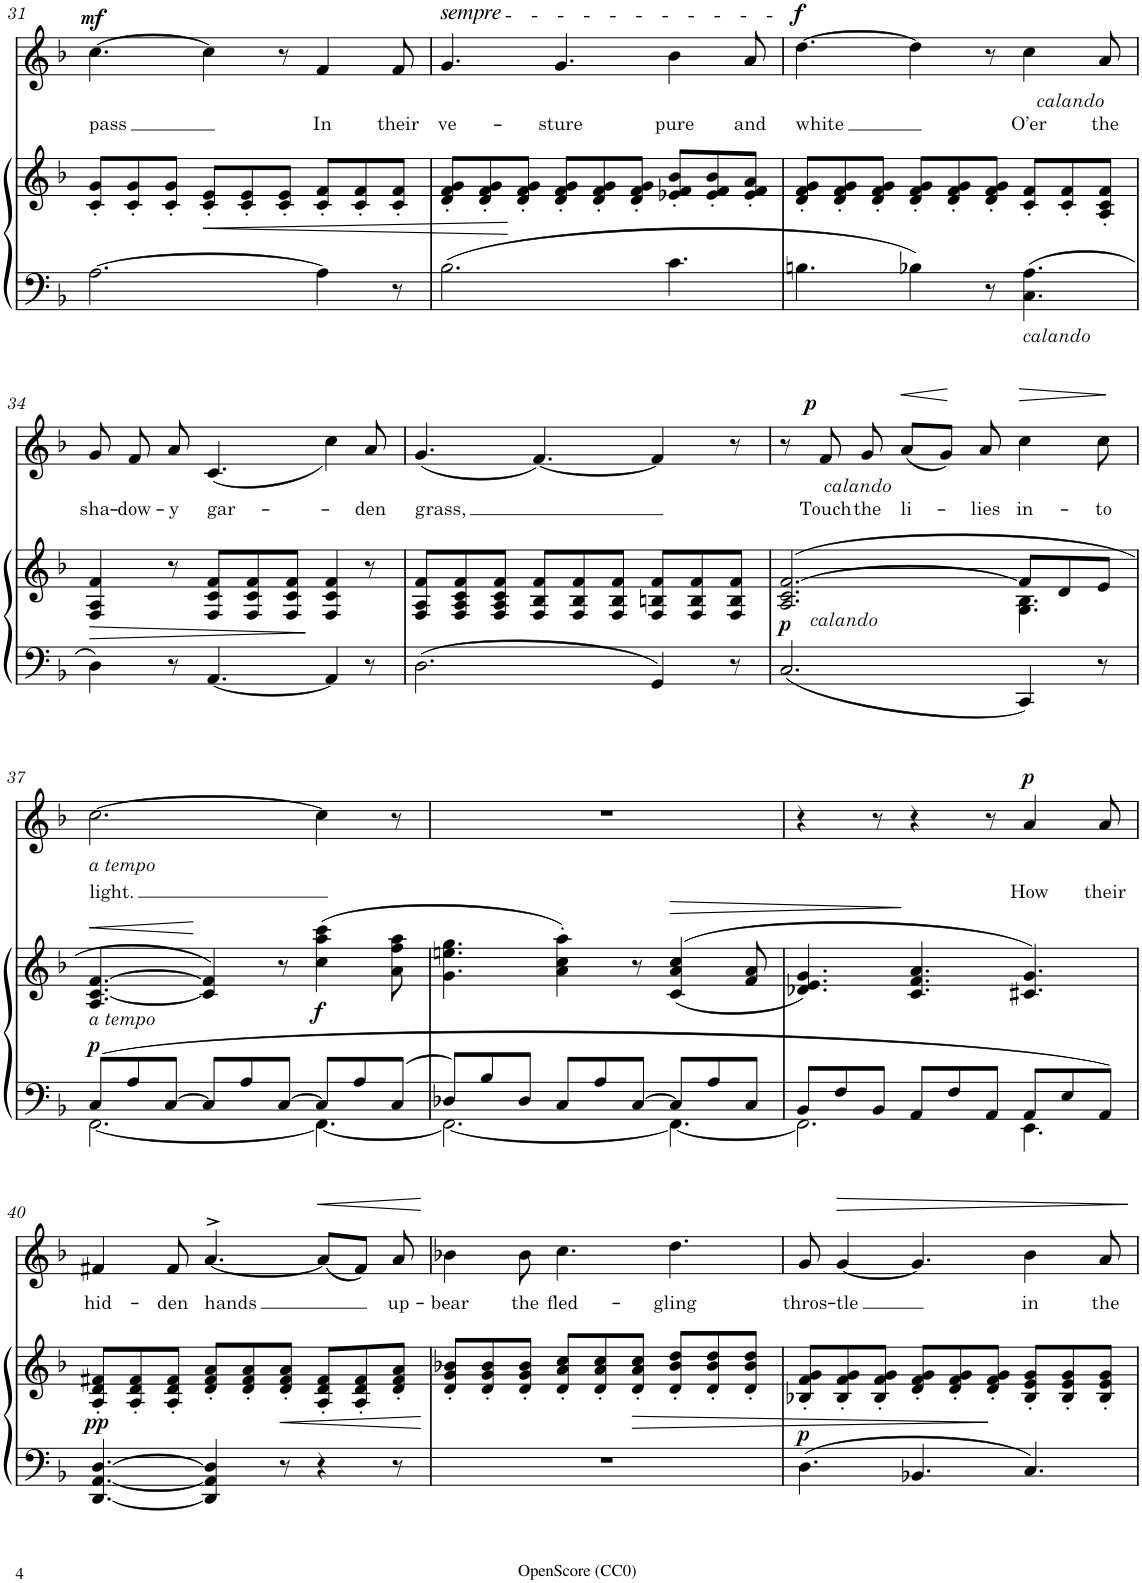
**kern	**kern	**dynam	**kern	**text	**dynam
*part2	*part2	*part2	*part1	*part1	*part1
*staff3	*staff2	*staff2/3	*staff1	*staff1	*staff1
*I"Piano	*	*	*I"Voice	*	*
*I'Pno	*	*	*	*	*
!!LO:PB:g=z
*clefF4	*clefG2	*	*clefG2	*	*
*k[b-]	*k[b-]	*	*k[b-]	*	*
*M9/8	*M9/8	*	*M9/8	*	*
=31	=31	=31	=31	=31	=31
!	!	!	!	!LO:LY:b	!LO:DY:a
[2.A\	8c/' 8g/'L	.	[4.cc\	pass	mf
.	8c/' 8g/'	.	.	.	.
.	8c/' 8g/'J	.	.	.	.
!	!	!LO:HP:b	!	!	!
.	8c/' 8e/'L	<	4cc\]	.	.
.	8c/' 8e/'	.	.	.	.
.	8c/' 8e/'J	.	8r	.	.
!	!	!	!	!LO:LY:b	!
4A\]	8c/' 8f/'L	.	4f/	In	.
.	8c/' 8f/'	.	.	.	.
!	!	!	!	!LO:LY:b	!
8r	8c/' 8f/'J	.	8f/	their	.
=32	=32	=32	=32	=32	=32
!	!	!	!LO:TX:a:t=sempre	!	!
!	!	!	!	!LO:LY:b	!
2.B-\	8d/' 8f/' 8g/'L	.	4.g/	ve-	.
.	8d/' 8f/' 8g/'	.	.	.	.
.	8d/' 8f/' 8g/'J	[	.	.	.
!	!	!	!	!LO:LY:b	!
.	8d/' 8f/' 8g/'L	.	4.g/	-sture	.
.	8d/' 8f/' 8g/'	.	.	.	.
.	8d/' 8f/' 8g/'J	.	.	.	.
!	!	!	!	!LO:LY:b	!
4.c\	8e-X/' 8f/' 8b-/'L	.	4b-\	pure	.
.	8e-/' 8f/' 8b-/'	.	.	.	.
!	!	!	!	!LO:LY:b	!
.	8e-/' 8f/' 8a/'J	.	8a/	and	.
=33	=33	=33	=33	=33	=33
!	!	!	!	!LO:LY:b	!LO:DY:a
4.Bn\	8d/' 8f/' 8g/'L	.	[4.dd\	white	f
.	8d/' 8f/' 8g/'	.	.	.	.
.	8d/' 8f/' 8g/'J	.	.	.	.
4B-X\	8d/' 8f/' 8g/'L	.	4dd\]	.	.
.	8d/' 8f/' 8g/'	.	.	.	.
8r	8d/' 8f/' 8g/'J	.	8r	.	.
!	!	!	!LO:TX:b:i:t=calando	!	!
!LO:TX:b:i:t=calando	!	!	!	!	!
!	!	!	!	!LO:LY:b	!
4.C\ 4.A\	8c/' 8f/'L	.	4cc\	O’er	.
.	8c/' 8f/'	.	.	.	.
!	!	!	!	!LO:LY:b	!
.	8A/' 8c/' 8f/'J	.	8a/	the	.
!!LO:LB:g=z
=34	=34	=34	=34	=34	=34
!	!	!LO:HP:b	!	!LO:LY:b	!
4D\	4F/ 4A/ 4f/	>	8g/	sha-	.
!	!	!	!	!LO:LY:b	!
.	.	.	8f/	-dow-	.
!	!	!	!	!LO:LY:b	!
8r	8r	.	8a/	-y	.
!	!	!	!	!LO:LY:b	!
[4.AA/	8F/ 8c/ 8f/L	.	(<4.c/	gar-	.
.	8F/ 8c/ 8f/	.	.	.	.
.	8F/ 8c/ 8f/J	.	.	.	.
4AA/]	4F/ 4c/ 4f/	.	4cc\)	.	.
!	!	!	!	!LO:LY:b	!
8r	8r	]	8a/	-den	.
=35	=35	=35	=35	=35	=35
!	!	!	!	!LO:LY:b	!
2.D\	8F/ 8A/ 8f/L	.	(4.g/	grass,	.
.	8F/ 8A/ 8c/ 8f/	.	.	.	.
.	8F/ 8A/ 8c/ 8f/J	.	.	.	.
.	8F/ 8B-/ 8f/L	.	[4.f/)	.	.
.	8F/ 8B-/ 8f/	.	.	.	.
.	8F/ 8B-/ 8f/J	.	.	.	.
4GG/	8F/ 8Bn/ 8f/L	.	4f/]	.	.
.	8F/ 8B/ 8f/	.	.	.	.
8r	8F/ 8B/ 8f/J	.	8r	.	.
=36	=36	=36	=36	=36	=36
*	*^	*	*	*	*
!	!LO:TX:b:i:t=calando	!	!	!	!	!
!	!	!	!LO:DY:b	!	!	!
2.C/	(2.A/ 2.c/ [2.f/	2.ryy	p	8r	.	.
!	!	!	!	!	!LO:LY:b	!LO:DY:a
.	.	.	.	8f/	Touch	p
!	!	!	!	!LO:TX:b:i:t=calando	!	!
!	!	!	!	!	!LO:LY:b	!
.	.	.	.	8g/	the	.
!	!	!	!	!	!LO:LY:b	!LO:HP:b
.	.	.	.	(8a/L	li-	<
.	.	.	.	8g/J)	.	.
!	!	!	!	!	!LO:LY:b	!
.	.	.	.	8a/	-lies	[
!	!	!	!	!	!LO:LY:b	!LO:HP:b
4CC/	8f/L]	4.G\ 4.B-\	.	4cc\	in-	>
.	8d/	.	.	.	.	.
!	!	!	!	!	!LO:LY:b	!
8r	8e/J	.	.	8cc\	-to	.
*	*v	*v	*	*	*	*
.	.	.	.	.	]
!!LO:LB:g=z
=37	=37	=37	=37	=37	=37
*^	*	*	*	*	*
!	!	!	!	!LO:TX:b:i:t=a tempo	!	!
!	!	!LO:TX:b:i:t=a tempo	!	!	!	!
!	!	!	!LO:HP:b	!	!LO:LY:b	!
!	!	!	!LO:DY:n=1:a=2	!	!	!
8C/L	[2.FF\	4.A/ [<4.c/ [4.f/	< p	[2.cc\	light.	.
8A/	.	.	.	.	.	.
[8C/J	.	.	.	.	.	.
8C/L]	.	4c/] 4f/])	[	.	.	.
8A/	.	.	.	.	.	.
[8C/J	.	8r	.	.	.	.
!	!	!	!LO:DY:n=2:b	!	!	!
8C/L]	4.FF\_	(4cc\ 4aa\ 4ccc\	f	4cc\]	.	.
8A/	.	.	.	.	.	.
8C/J	.	8a\ 8ff\ 8aa\	.	8r	.	.
=38	=38	=38	=38	=38	=38	=38
8D-X/L	2.FF\_	4.g\ 4.een\ 4.gg\	.	8%9r	.	.
8B-/	.	.	.	.	.	.
8D-/J	.	.	.	.	.	.
8C/L	.	4a\' 4cc\' 4aa\')	.	.	.	.
8A/	.	.	.	.	.	.
[8C/J	.	8r	.	.	.	.
!	!	!	!LO:HP:b	!	!	!
8C/L]	4.FF\_	((>4c/ 4a/ 4cc/	>	.	.	.
8A/	.	.	.	.	.	.
8C/J	.	8f/ 8a/	.	.	.	.
=39	=39	=39	=39	=39	=39	=39
8BB-/L	2.FF\]	4.d-X/ 4.e/ 4.g/)	.	4r	.	.
8F/	.	.	.	.	.	.
8BB-/J	.	.	.	8r	.	.
8AA/L	.	4.c/ 4.f/ 4.a/	]	4r	.	.
8F/	.	.	.	.	.	.
8AA/J	.	.	.	8r	.	.
!	!	!	!	!	!LO:LY:b	!LO:DY:a
8AA/L	4.EE\	4.c#X/ 4.g/)	.	4a/	How	p
8E/	.	.	.	.	.	.
!	!	!	!	!	!LO:LY:b	!
8AA/J	.	.	.	8a/	their	.
*v	*v	*	*	*	*	*
!!LO:LB:g=z
=40	=40	=40	=40	=40	=40
!	!	!LO:DY:b	!	!LO:LY:b	!
[4.DD/ [4.AA/ [4.D/	8A/' 8d/' 8f#X/'L	pp	4f#X/	hid-	.
.	8A/' 8d/' 8f#/'	.	.	.	.
!	!	!	!	!LO:LY:b	!
.	8A/' 8d/' 8f#/'J	.	8f#/	-den	.
!	!	!	!	!LO:LY:b	!
4DD/] 4AA/] 4D/]	8d/' 8f#/' 8a/'L	.	[4.a^>/	hands	.
.	8d/' 8f#/' 8a/'	.	.	.	.
!	!	!LO:HP:b	!	!	!
8r	8d/' 8f#/' 8a/'J	<	.	.	.
!	!	!	!	!	!LO:HP:b
4r	8A/' 8d/' 8f#/'L	.	(8a/L]	.	<
.	8A/' 8d/' 8f#/'	.	8f#/J)	.	.
!	!	!	!	!LO:LY:b	!
8r	8d/' 8f#/' 8a/'J	.	8a/	up-	.
.	.	[	.	.	[
=41	=41	=41	=41	=41	=41
!	!	!	!	!LO:LY:b	!
8%9r	8d/' 8g/' 8b-X/'L	.	4b-X\	-bear	.
.	8d/' 8g/' 8b-/'	.	.	.	.
!	!	!	!	!LO:LY:b	!
.	8d/' 8g/' 8b-/'J	.	8b-\	the	.
!	!	!	!	!LO:LY:b	!
.	8d/' 8a/' 8cc/'L	.	4.cc\	fled-	.
.	8d/' 8a/' 8cc/'	.	.	.	.
!	!	!LO:HP:b	!	!	!
.	8d/' 8a/' 8cc/'J	>	.	.	.
!	!	!	!	!LO:LY:b	!
.	8d/' 8b-/' 8dd/'L	.	4.dd\	-gling	.
.	8d/' 8b-/' 8dd/'	.	.	.	.
.	8d/' 8b-/' 8dd/'J	.	.	.	.
=42	=42	=42	=42	=42	=42
!	!	!LO:DY:b	!	!LO:LY:b	!
4.D\	8B-X/' 8f/' 8g/'L	p	8g/	thros-	.
!	!	!	!	!LO:LY:b	!LO:HP:b
.	8B-/' 8f/' 8g/'	.	[4g/	-tle	>
.	8B-/' 8f/' 8g/'J	.	.	.	.
4.BB-X/	8d/' 8f/' 8g/'L	.	4.g/]	.	.
.	8d/' 8f/' 8g/'	.	.	.	.
.	8d/' 8f/' 8g/'J	.	.	.	.
!	!	!	!	!LO:LY:b	!
4.C/	8B-/' 8e/' 8g/'L	]	4b-\	in	.
.	8B-/' 8e/' 8g/'	.	.	.	.
!	!	!	!	!LO:LY:b	!
.	8B-/' 8e/' 8g/'J	.	8a/	the	.
.	.	.	.	.	]
=	=	=	=	=	=
*-	*-	*-	*-	*-	*-
